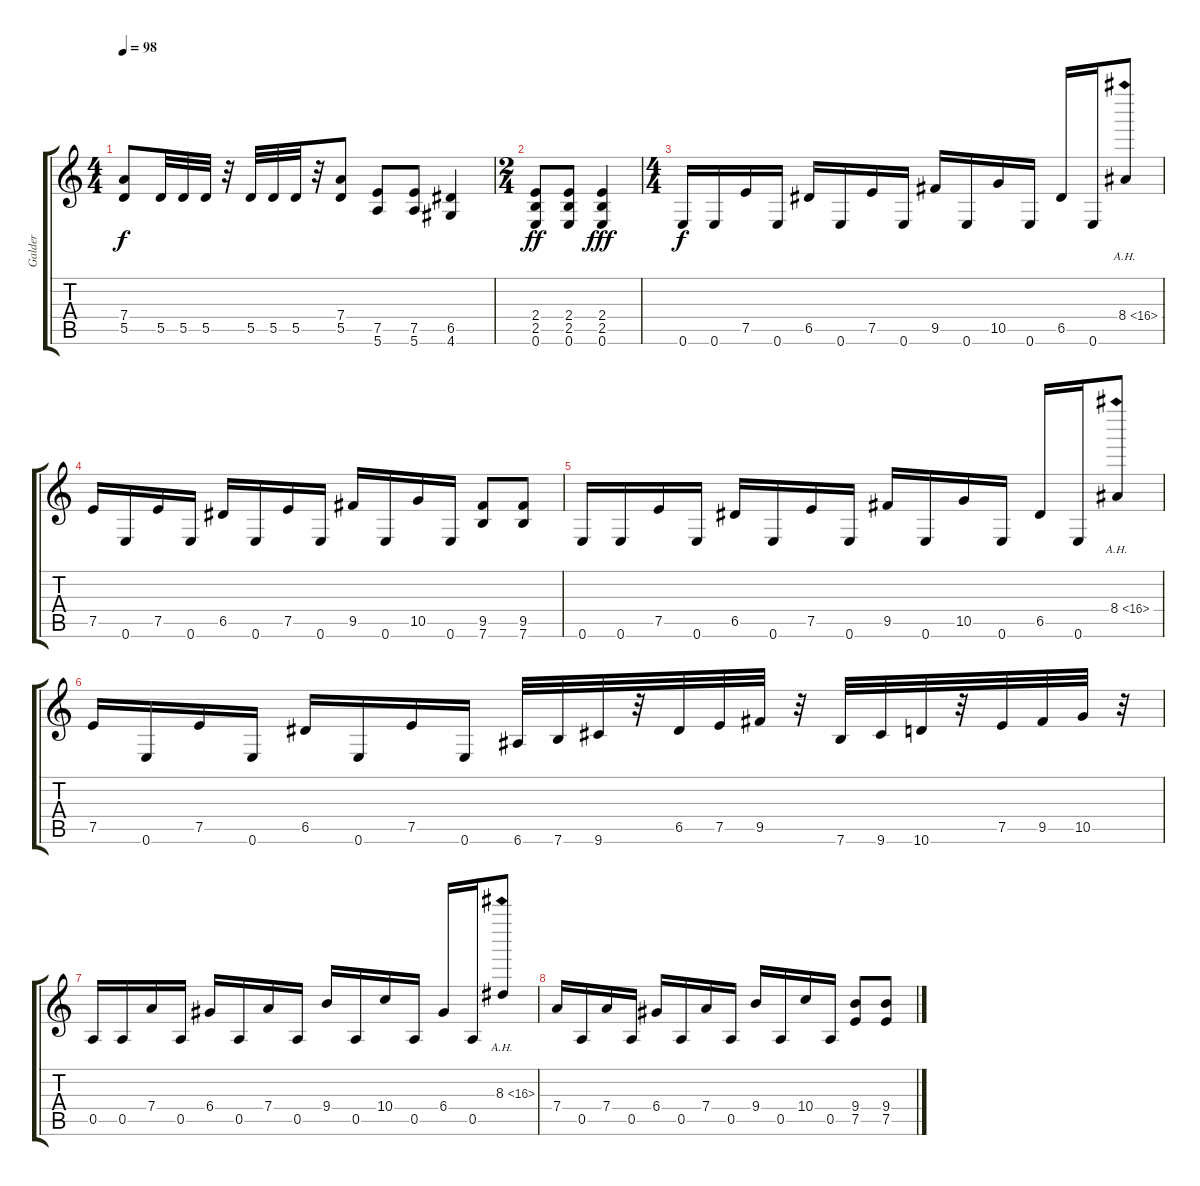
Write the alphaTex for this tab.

\track ("Galder" "Galder") {instrument overdrivenguitar}
\staff {score tabs}
\tuning (E4 B3 G3 D3 A2 E2) {hide}
\ts (4 4)
\tempo 98
\clef g2
\ks c
(7.4 5.5).8{dy f} 5.5.32 5.5.32 5.5.32 r.32 5.5.32 5.5.32 5.5.32 r.32 (7.4 5.5).8 (7.5 5.6).8 (7.5 5.6).8 (6.5 4.6).4 |
\ts (2 4)
(2.4 2.5 0.6).8{dy ff} (2.4 2.5 0.6).8 (2.4 2.5 0.6).4{dy fff} |
\ts (4 4)
0.6.16{dy f} 0.6.16 7.5.16 0.6.16 6.5.16 0.6.16 7.5.16 0.6.16 9.5.16 0.6.16 10.5.16 0.6.16 6.5.16 0.6.16 8.4{ah 8}.8 |
7.5.16 0.6.16 7.5.16 0.6.16 6.5.16 0.6.16 7.5.16 0.6.16 9.5.16 0.6.16 10.5.16 0.6.16 (9.5 7.6).8 (9.5 7.6).8 |
0.6.16 0.6.16 7.5.16 0.6.16 6.5.16 0.6.16 7.5.16 0.6.16 9.5.16 0.6.16 10.5.16 0.6.16 6.5.16 0.6.16 8.4{ah 8}.8 |
7.5.16 0.6.16 7.5.16 0.6.16 6.5.16 0.6.16 7.5.16 0.6.16 6.6.32 7.6.32 9.6.32 r.32 6.5.32 7.5.32 9.5.32 r.32 7.6.32 9.6.32 10.6.32 r.32 7.5.32 9.5.32 10.5.32 r.32 |
0.5.16 0.5.16 7.4.16 0.5.16 6.4.16 0.5.16 7.4.16 0.5.16 9.4.16 0.5.16 10.4.16 0.5.16 6.4.16 0.5.16 8.3{ah 8}.8 |
7.4.16 0.5.16 7.4.16 0.5.16 6.4.16 0.5.16 7.4.16 0.5.16 9.4.16 0.5.16 10.4.16 0.5.16 (9.4 7.5).8 (9.4 7.5).8
